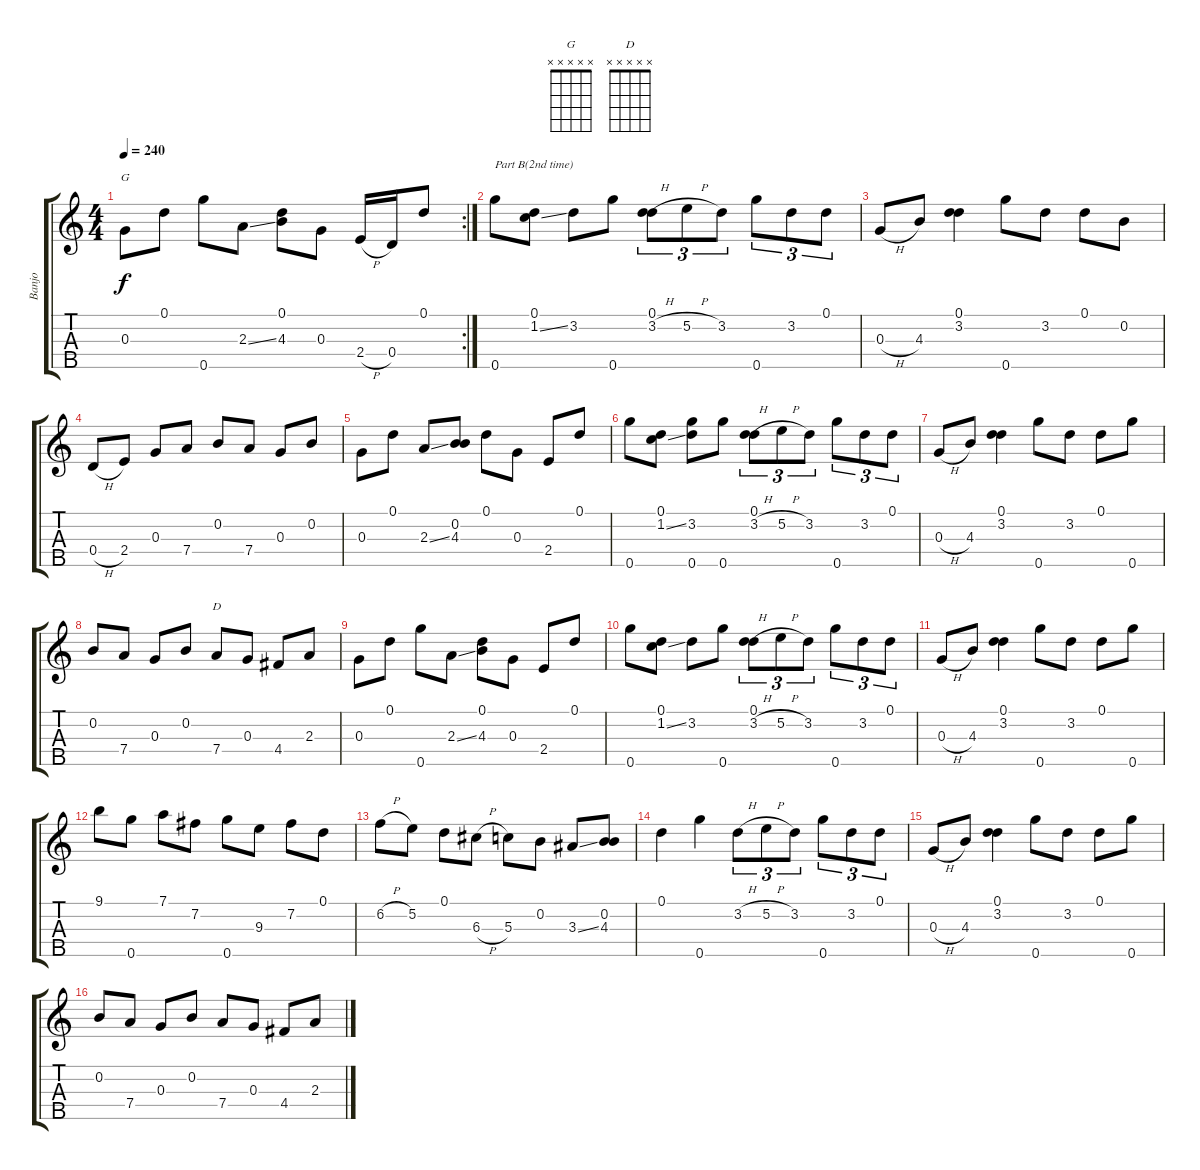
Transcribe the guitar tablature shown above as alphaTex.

\track ("Banjo" "Banjo") {instrument banjo}
\staff {score tabs}
\tuning (D4 B3 G3 D3 G4) {hide}
\displaytranspose 12
\chord ("G" x x x x x) {firstfret 0}
\chord ("D" x x x x x) {firstfret 0}
\rc 2
\ts (4 4)
\tempo 240
\clef g2
\ks c
0.3.8{ch "G" dy f} 0.1.8 0.5.8 2.3{ss}.8 (0.1 4.3).8 0.3.8 2.4{h}.16 0.4.16 0.1.8 |
0.5.8{txt "Part B(2nd time)"} (0.1 1.2{ss}).8 3.2.8 0.5.8 (0.1 3.2{h}).8{tu (3 2)} 5.2{h}.8{tu (3 2)} 3.2.8{tu (3 2)} 0.5.8{tu (3 2)} 3.2.8{tu (3 2)} 0.1.8{tu (3 2)} |
0.3{h}.8 4.3.8 (0.1 3.2).4 0.5.8 3.2.8 0.1.8 0.2.8 |
0.4{h}.8 2.4.8 0.3.8 7.4.8 0.2.8 7.4.8 0.3.8 0.2.8 |
0.3.8 0.1.8 2.3{ss}.8 (0.2 4.3).8 0.1.8 0.3.8 2.4.8 0.1.8 |
0.5.8 (0.1 1.2{ss}).8 (3.2 0.5).8 0.5.8 (0.1 3.2{h}).8{tu (3 2)} 5.2{h}.8{tu (3 2)} 3.2.8{tu (3 2)} 0.5.8{tu (3 2)} 3.2.8{tu (3 2)} 0.1.8{tu (3 2)} |
0.3{h}.8 4.3.8 (0.1 3.2).4 0.5.8 3.2.8 0.1.8 0.5.8 |
0.2.8 7.4.8 0.3.8 0.2.8 7.4.8{ch "D"} 0.3.8 4.4.8 2.3.8 |
0.3.8 0.1.8 0.5.8 2.3{ss}.8 (0.1 4.3).8 0.3.8 2.4.8 0.1.8 |
0.5.8 (0.1 1.2{ss}).8 3.2.8 0.5.8 (0.1 3.2{h}).8{tu (3 2)} 5.2{h}.8{tu (3 2)} 3.2.8{tu (3 2)} 0.5.8{tu (3 2)} 3.2.8{tu (3 2)} 0.1.8{tu (3 2)} |
0.3{h}.8 4.3.8 (0.1 3.2).4 0.5.8 3.2.8 0.1.8 0.5.8 |
9.1.8 0.5.8 7.1.8 7.2.8 0.5.8 9.3.8 7.2.8 0.1.8 |
6.2{h}.8 5.2.8 0.1.8 6.3{h}.8 5.3.8 0.2.8 3.3{ss}.8 (0.2 4.3).8 |
0.1.4 0.5.4 3.2{h}.8{tu (3 2)} 5.2{h}.8{tu (3 2)} 3.2.8{tu (3 2)} 0.5.8{tu (3 2)} 3.2.8{tu (3 2)} 0.1.8{tu (3 2)} |
0.3{h}.8 4.3.8 (0.1 3.2).4 0.5.8 3.2.8 0.1.8 0.5.8 |
0.2.8 7.4.8 0.3.8 0.2.8 7.4.8 0.3.8 4.4.8 2.3.8
